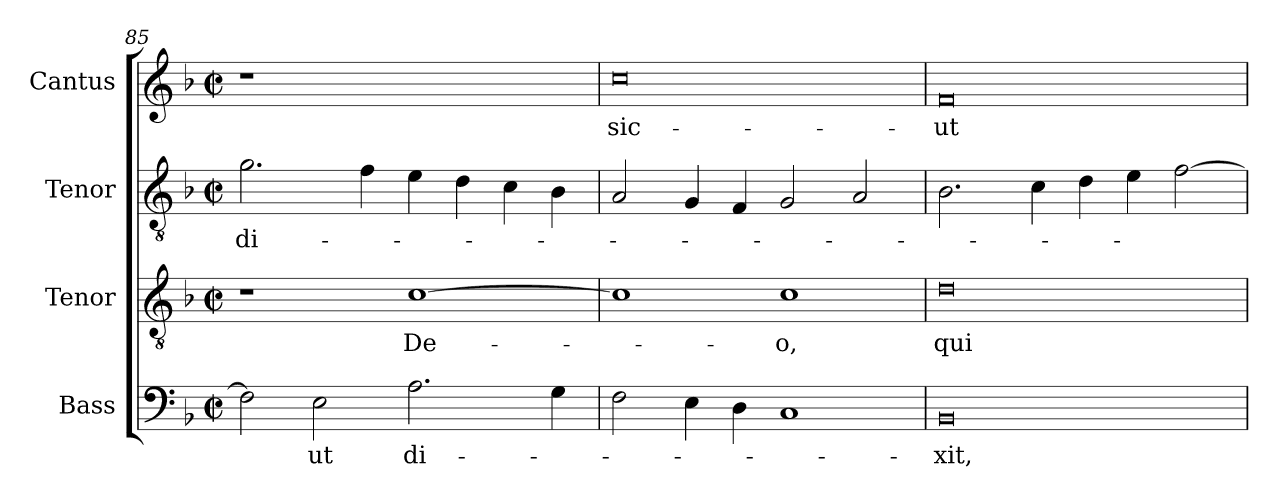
**kern	**text	**kern	**text	**kern	**text	**kern	**text
*part4	*part4	*part3	*part3	*part2	*part2	*part1	*part1
*staff4	*staff4	*staff3	*staff3	*staff2	*staff2	*staff1	*staff1
*I"Bass	*	*I"Tenor	*	*I"Tenor	*	*I"Cantus	*
*	*	*I'Tenor	*	*	*	*	*
!!LO:LB:g=z
*clefF4	*	*clefGv2	*	*clefGv2	*	*clefG2	*
*	*	*ITrd7c12	*	*ITrd7c12	*	*	*
*k[b-]	*	*k[b-]	*	*k[b-]	*	*k[b-]	*
*F:	*	*F:	*	*F:	*	*F:	*
*M2/2	*	*M2/2	*	*M2/2	*	*M2/2	*
*met(c|)	*	*met(c|)	*	*met(c|)	*	*met(c|)	*
=85	=85	=85	=85	=85	=85	=85	=85
!	!	!	!	!	!LO:LY:b:color=#000000	!LO:N:vis=1	!
2Fi\]	.	1r	.	2.Gi\	di-	1r	.
!	!LO:LY:b:color=#000000	!	!	!	!	!	!
2Ei\	-ut	.	.	.	.	.	.
.	.	.	.	4Fi\	.	.	.
!	!LO:LY:b:color=#000000	!	!	!	!	!	!
!	!	!	!LO:LY:b:color=#000000	!	!	!	!
2.Ai\	di-	[>1Ci	De-	4Ei\	.	1ryy	.
.	.	.	.	4Di\	.	.	.
.	.	.	.	4Ci\	.	.	.
4Gi\	.	.	.	4BB-i\	.	.	.
=86	=86	=86	=86	=86	=86	=86	=86
!	!	!	!	!	!	!	!LO:LY:b:color=#000000
2Fi\	.	1Ci]	.	2AAi/	.	0cci	sic-
4Ei\	.	.	.	4GGi/	.	.	.
4Di\	.	.	.	4FFi/	.	.	.
!	!	!	!LO:LY:b:color=#000000	!	!	!	!
1Ci	.	1Ci	-o,	2GGi/	.	.	.
.	.	.	.	2AAi/	.	.	.
=87	=87	=87	=87	=87	=87	=87	=87
!	!LO:LY:b:color=#000000	!	!	!	!	!	!
!	!	!	!LO:LY:b:color=#000000	!	!	!	!
!	!	!	!	!	!	!	!LO:LY:b:color=#000000
0BB-i	-xit,	0Di	qui	2.BB-i\	.	0fi	-ut
.	.	.	.	4Ci\	.	.	.
.	.	.	.	4Di\	.	.	.
.	.	.	.	4Ei\	.	.	.
.	.	.	.	[>2Fi\	.	.	.
=	=	=	=	=	=	=	=
*-	*-	*-	*-	*-	*-	*-	*-
